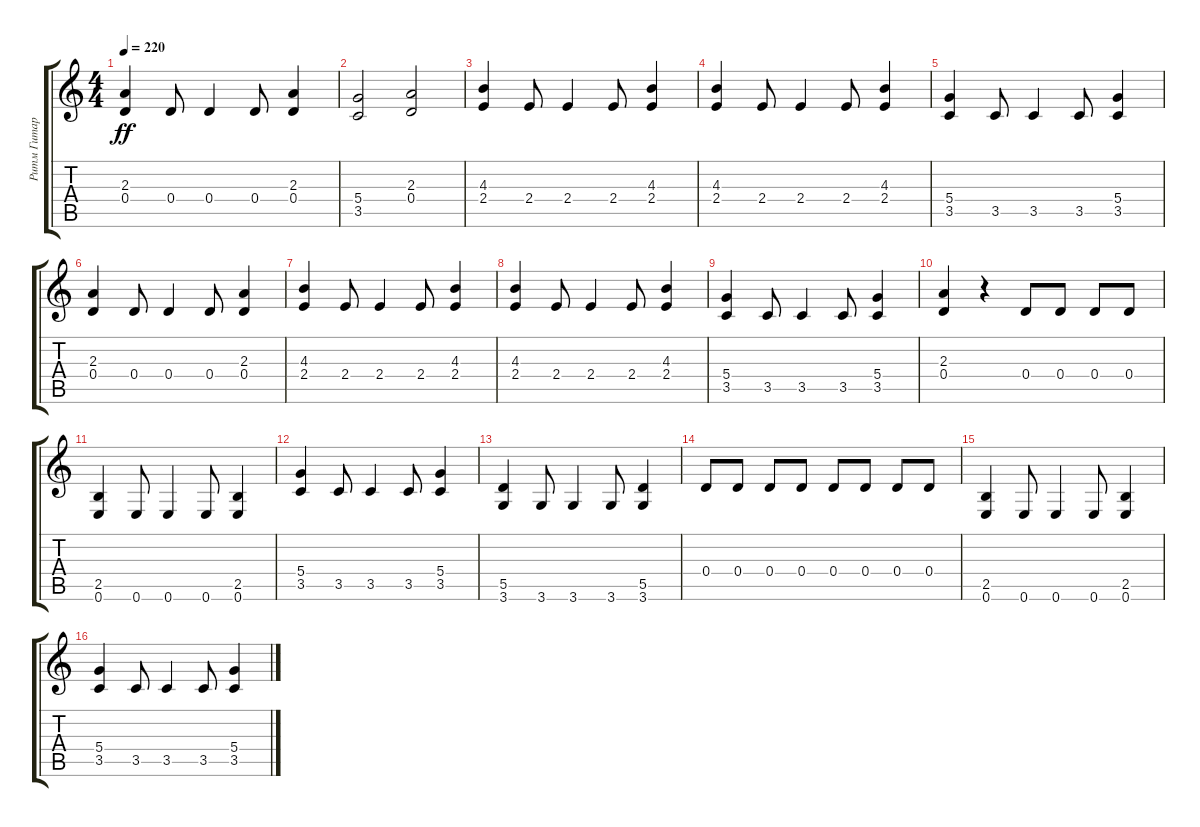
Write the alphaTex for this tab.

\track ("Ритм Гитара" "Ритм Гитар") {instrument distortionguitar}
\staff {score tabs}
\tuning (E4 B3 G3 D3 A2 E2) {hide}
\ts (4 4)
\tempo 220
\clef g2
\ks c
(2.3 0.4).4{dy ff} 0.4.8 0.4.4 0.4.8 (2.3 0.4).4 |
(5.4 3.5).2 (2.3 0.4).2 |
(4.3 2.4).4 2.4.8 2.4.4 2.4.8 (4.3 2.4).4 |
(4.3 2.4).4 2.4.8 2.4.4 2.4.8 (4.3 2.4).4 |
(5.4 3.5).4 3.5.8 3.5.4 3.5.8 (5.4 3.5).4 |
(2.3 0.4).4 0.4.8 0.4.4 0.4.8 (2.3 0.4).4 |
(4.3 2.4).4 2.4.8 2.4.4 2.4.8 (4.3 2.4).4 |
(4.3 2.4).4 2.4.8 2.4.4 2.4.8 (4.3 2.4).4 |
(5.4 3.5).4 3.5.8 3.5.4 3.5.8 (5.4 3.5).4 |
(2.3 0.4).4 r.4 0.4.8 0.4.8 0.4.8 0.4.8 |
(2.5 0.6).4 0.6.8 0.6.4 0.6.8 (2.5 0.6).4 |
(5.4 3.5).4 3.5.8 3.5.4 3.5.8 (5.4 3.5).4 |
(5.5 3.6).4 3.6.8 3.6.4 3.6.8 (5.5 3.6).4 |
0.4.8 0.4.8 0.4.8 0.4.8 0.4.8 0.4.8 0.4.8 0.4.8 |
(2.5 0.6).4 0.6.8 0.6.4 0.6.8 (2.5 0.6).4 |
(5.4 3.5).4 3.5.8 3.5.4 3.5.8 (5.4 3.5).4
